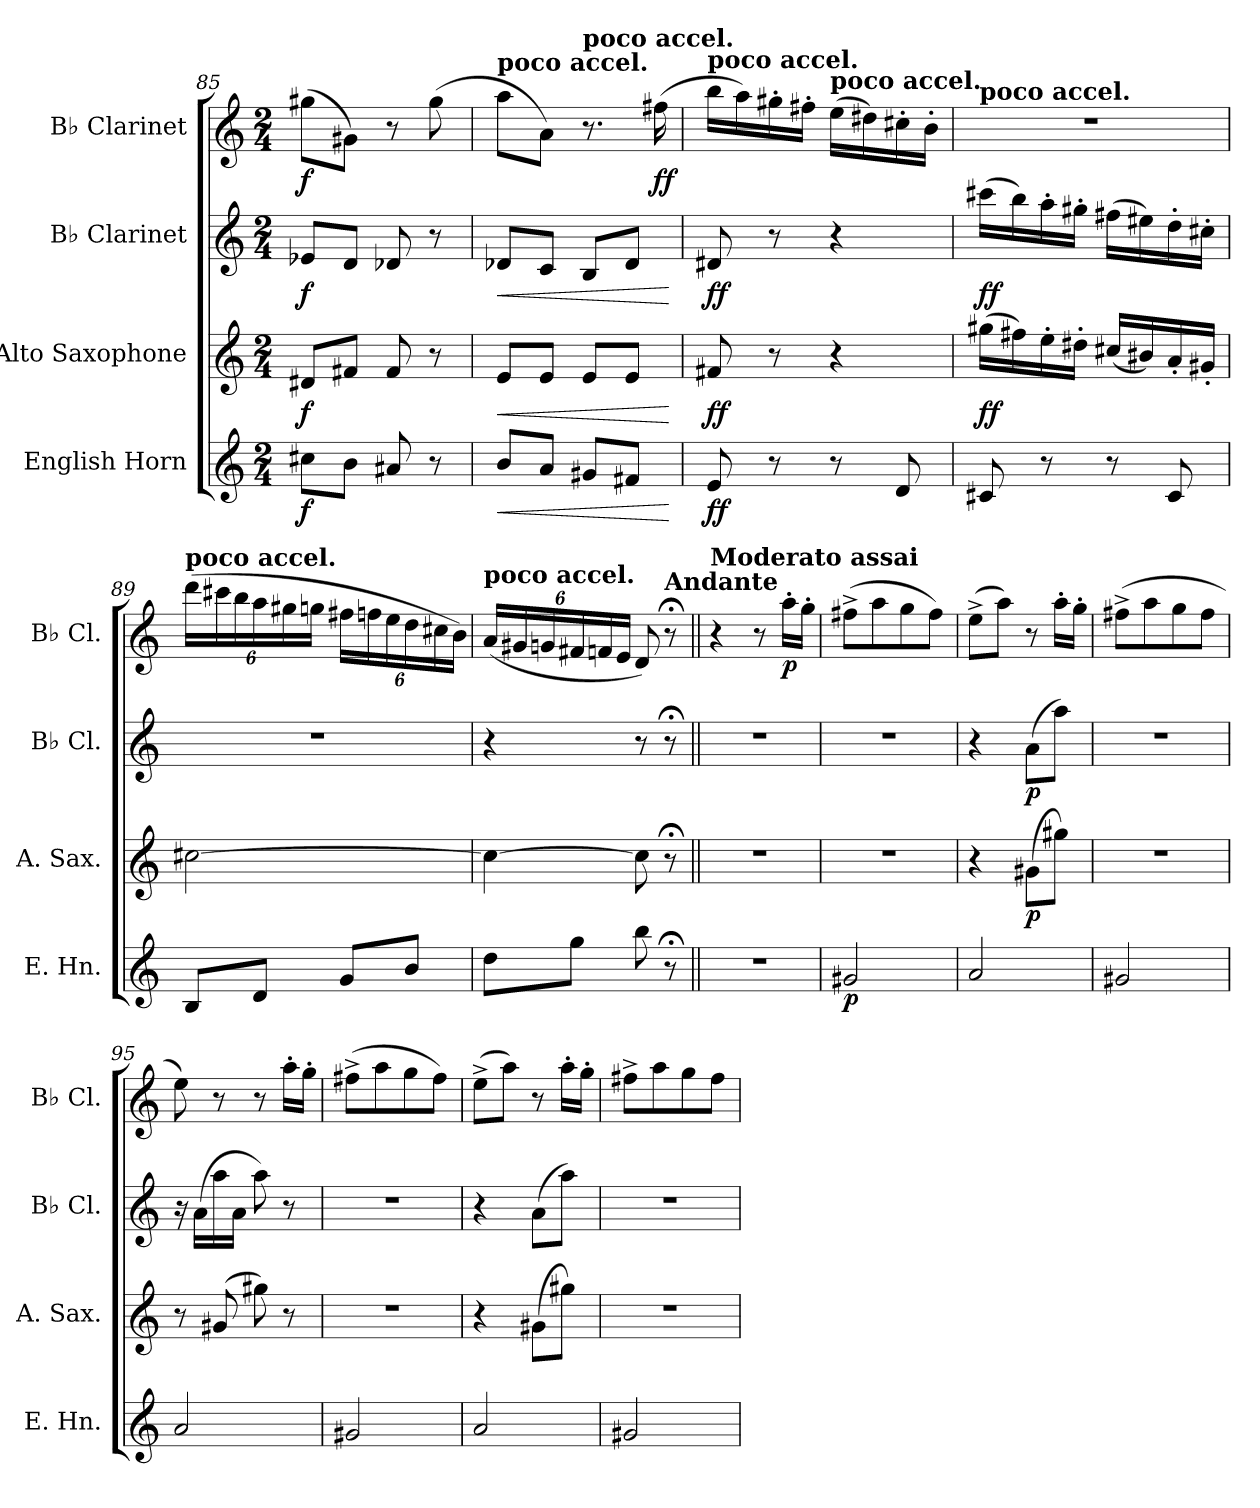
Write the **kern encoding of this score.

**kern	**dynam	**kern	**dynam	**kern	**dynam	**kern	**dynam
*part4	*part4	*part3	*part3	*part2	*part2	*part1	*part1
*staff4	*staff4	*staff3	*staff3	*staff2	*staff2	*staff1	*staff1
*I"English Horn	*	*I"Alto Saxophone	*	*I"B♭ Clarinet	*	*I"B♭ Clarinet	*
*I'E. Hn.	*	*I'A. Sax.	*	*I'B♭ Cl.	*	*I'B♭ Cl.	*
*clefG2	*	*clefG2	*	*clefG2	*	*clefG2	*
*ITrd4c7	*	*ITrd5c9	*	*ITrd1c2	*	*ITrd1c2	*
*k[b-]	*	*k[b-e-a-]	*	*k[b-e-]	*	*k[b-e-]	*
*M2/4	*	*M2/4	*	*M2/4	*	*M2/4	*
=85	=85	=85	=85	=85	=85	=85	=85
!	!LO:DY:b	!	!LO:DY:b	!	!LO:DY:b	!	!LO:DY:b
8f#X\L	f	8F#X/L	f	8d-X/L	f	(>8ff#X\L	f
8e\J	.	8An/J	.	8c/J	.	8f#X\J)	.
8d#X/	.	8A/	.	8c-X/	.	8r	.
8r	.	8r	.	8r	.	(>8ff#\	.
=86	=86	=86	=86	=86	=86	=86	=86
!	!	!	!	!	!	!LO:TX:a:B:t=poco accel.	!
!	!LO:HP:b	!	!LO:HP:b	!	!LO:HP:b	!	!
8e/L	<	8G/L	<	8c-X/L	<	8gg\L	.
8d/J	.	8G/J	.	8B-/J	.	8g\J)	.
!	!	!	!	!	!	!LO:TX:a:B:t=poco accel.	!
8c#X/L	.	8G/L	.	8A/L	.	8.r	.
8Bn/J	.	8G/J	.	8c-/J	.	.	.
!	!	!	!	!	!	!	!LO:DY:b
.	.	.	.	.	.	(>16een\	ff
.	[	.	[	.	[	.	.
=87	=87	=87	=87	=87	=87	=87	=87
!	!	!	!	!	!	!LO:TX:a:B:t=poco accel.	!
!	!LO:DY:b	!	!LO:DY:b	!	!LO:DY:b	!	!
8A/	ff	8An/	ff	8c#X/	ff	16aa\LL	.
.	.	.	.	.	.	16gg\)	.
8r	.	8r	.	8r	.	16ff#X'\	.
.	.	.	.	.	.	16een'\JJ	.
!	!	!	!	!	!	!LO:TX:a:B:t=poco accel.	!
8r	.	4r	.	4r	.	(>16dd\LL	.
.	.	.	.	.	.	16cc#X\)	.
8G/	.	.	.	.	.	16bn'\	.
.	.	.	.	.	.	16a'\JJ	.
=88	=88	=88	=88	=88	=88	=88	=88
!	!	!	!	!	!	!LO:TX:a:B:t=poco accel.	!
!	!	!	!LO:DY:b	!	!LO:DY:b	!	!
8F#X/	.	(>16bn\LL	ff	(>16bbn\LL	ff	2r	.
.	.	16an\)	.	16aa\)	.	.	.
8r	.	16g'\	.	16gg'\	.	.	.
.	.	16f#X'\JJ	.	16ff#X'\JJ	.	.	.
8r	.	(<16en/LL	.	(>16een\LL	.	.	.
.	.	16d#X/)	.	16dd#X\)	.	.	.
8F#/	.	16c'/	.	16cc'\	.	.	.
.	.	16Bn'/JJ	.	16bn'\JJ	.	.	.
!!LO:LB:g=z
=89	=89	=89	=89	=89	=89	=89	=89
*	*	*	*	*	*	*Xbrackettup	*
!	!	!	!	!	!	!LO:TX:a:B:t=poco accel.	!
8E/L	.	[2en\	.	2r	.	(>24ccc\LL	.
.	.	.	.	.	.	24bbn\	.
.	.	.	.	.	.	24aa\	.
8G/J	.	.	.	.	.	24gg\	.
.	.	.	.	.	.	24ff#X\	.
.	.	.	.	.	.	24ffn\JJ	.
8c/L	.	.	.	.	.	24een\LL	.
.	.	.	.	.	.	24ee-X\	.
.	.	.	.	.	.	24dd\	.
8e/J	.	.	.	.	.	24cc\	.
.	.	.	.	.	.	24bn\	.
.	.	.	.	.	.	24a\JJ)	.
=90	=90	=90	=90	=90	=90	=90	=90
!	!	!	!	!	!	!LO:TX:a:B:t=poco accel.	!
8g\L	.	4e\_	.	4r	.	(<24g/LL	.
.	.	.	.	.	.	24f#X/	.
.	.	.	.	.	.	24fn/	.
8cc\J	.	.	.	.	.	24en/	.
.	.	.	.	.	.	24e-X/	.
.	.	.	.	.	.	24d/JJ	.
8ee\	.	8e\]	.	8r	.	8c/)	.
!	!	!	!	!	!	!LO:TX:a:B:t=Andante	!
8r;<	.	8r;<	.	8r;<	.	8r;<	.
=91||	=91||	=91||	=91||	=91||	=91||	=91||	=91||
!	!	!	!	!	!	!LO:TX:a:B:t=Moderato assai	!
2r	.	2r	.	2r	.	4r	.
.	.	.	.	.	.	8r	.
!	!	!	!	!	!	!	!LO:DY:b
.	.	.	.	.	.	16gg'\LL	p
.	.	.	.	.	.	16ff'\JJ	.
=92	=92	=92	=92	=92	=92	=92	=92
!	!LO:DY:b	!	!	!	!	!	!
2c#X/	p	2r	.	2r	.	(>8een^\L	.
.	.	.	.	.	.	8gg\	.
.	.	.	.	.	.	8ff\	.
.	.	.	.	.	.	8ee\J)	.
=93	=93	=93	=93	=93	=93	=93	=93
2d/	.	4r	.	4r	.	(>8dd^\L	.
.	.	.	.	.	.	8gg\J)	.
!	!	!	!LO:DY:b	!	!LO:DY:b	!	!
.	.	(>8Bn\L	p	(>8g\L	p	8r	.
.	.	8bn\J)	.	8gg\J)	.	16gg'\LL	.
.	.	.	.	.	.	16ff'\JJ	.
=94	=94	=94	=94	=94	=94	=94	=94
2c#X/	.	2r	.	2r	.	(>8een^\L	.
.	.	.	.	.	.	8gg\	.
.	.	.	.	.	.	8ff\	.
.	.	.	.	.	.	8ee\J	.
=95	=95	=95	=95	=95	=95	=95	=95
2d/	.	8r	.	16r	.	8dd\)	.
.	.	.	.	(>16g\LL	.	.	.
.	.	(>8Bn/	.	16gg\	.	8r	.
.	.	.	.	16g\JJ	.	.	.
.	.	8bn\)	.	8gg\)	.	8r	.
.	.	8r	.	8r	.	16gg'\LL	.
.	.	.	.	.	.	16ff'\JJ	.
=96	=96	=96	=96	=96	=96	=96	=96
2c#X/	.	2r	.	2r	.	(>8een^\L	.
.	.	.	.	.	.	8gg\	.
.	.	.	.	.	.	8ff\	.
.	.	.	.	.	.	8ee\J)	.
=97	=97	=97	=97	=97	=97	=97	=97
2d/	.	4r	.	4r	.	(>8dd^\L	.
.	.	.	.	.	.	8gg\J)	.
.	.	(>8Bn\L	.	(>8g\L	.	8r	.
.	.	8bn\J)	.	8gg\J)	.	16gg'\LL	.
.	.	.	.	.	.	16ff'\JJ	.
!!LO:PB:g=z
=98	=98	=98	=98	=98	=98	=98	=98
2c#X/	.	2r	.	2r	.	8een^\L	.
.	.	.	.	.	.	8gg\	.
.	.	.	.	.	.	8ff\	.
.	.	.	.	.	.	8ee\J	.
=	=	=	=	=	=	=	=
*-	*-	*-	*-	*-	*-	*-	*-
